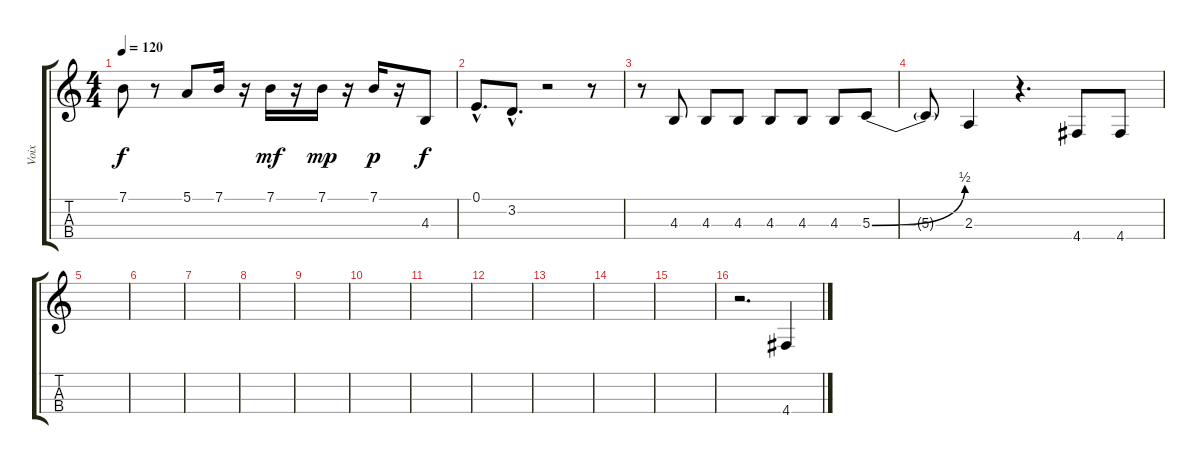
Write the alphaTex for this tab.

\track ("Voix" "Voix") {instrument englishhorn}
\staff {score tabs}
\tuning (E4 B3 G3 D3) {hide}
\ts (4 4)
\tempo 120
\clef g2
\ks c
7.1.8{dy f} r.8 5.1.8{balance 12} 7.1.16 r.16 7.1.16{dy mf} r.16 7.1.16{dy mp} r.16 7.1.16{dy p} r.16 4.3.8{dy f balance 4} |
0.1{hac}.8{d} 3.2{hac}.8{d} r.2 r.8 |
r.8 4.3.8 4.3.8 4.3.8 4.3.8 4.3.8 4.3.8 5.3{be (bend 0 0 60 2)}.8 |
5.3{t}.8 2.3.4 r.4{d} 4.4.8 4.4.8 |
|
|
|
|
|
|
|
|
|
|
|
r.2{d} 4.4.4
